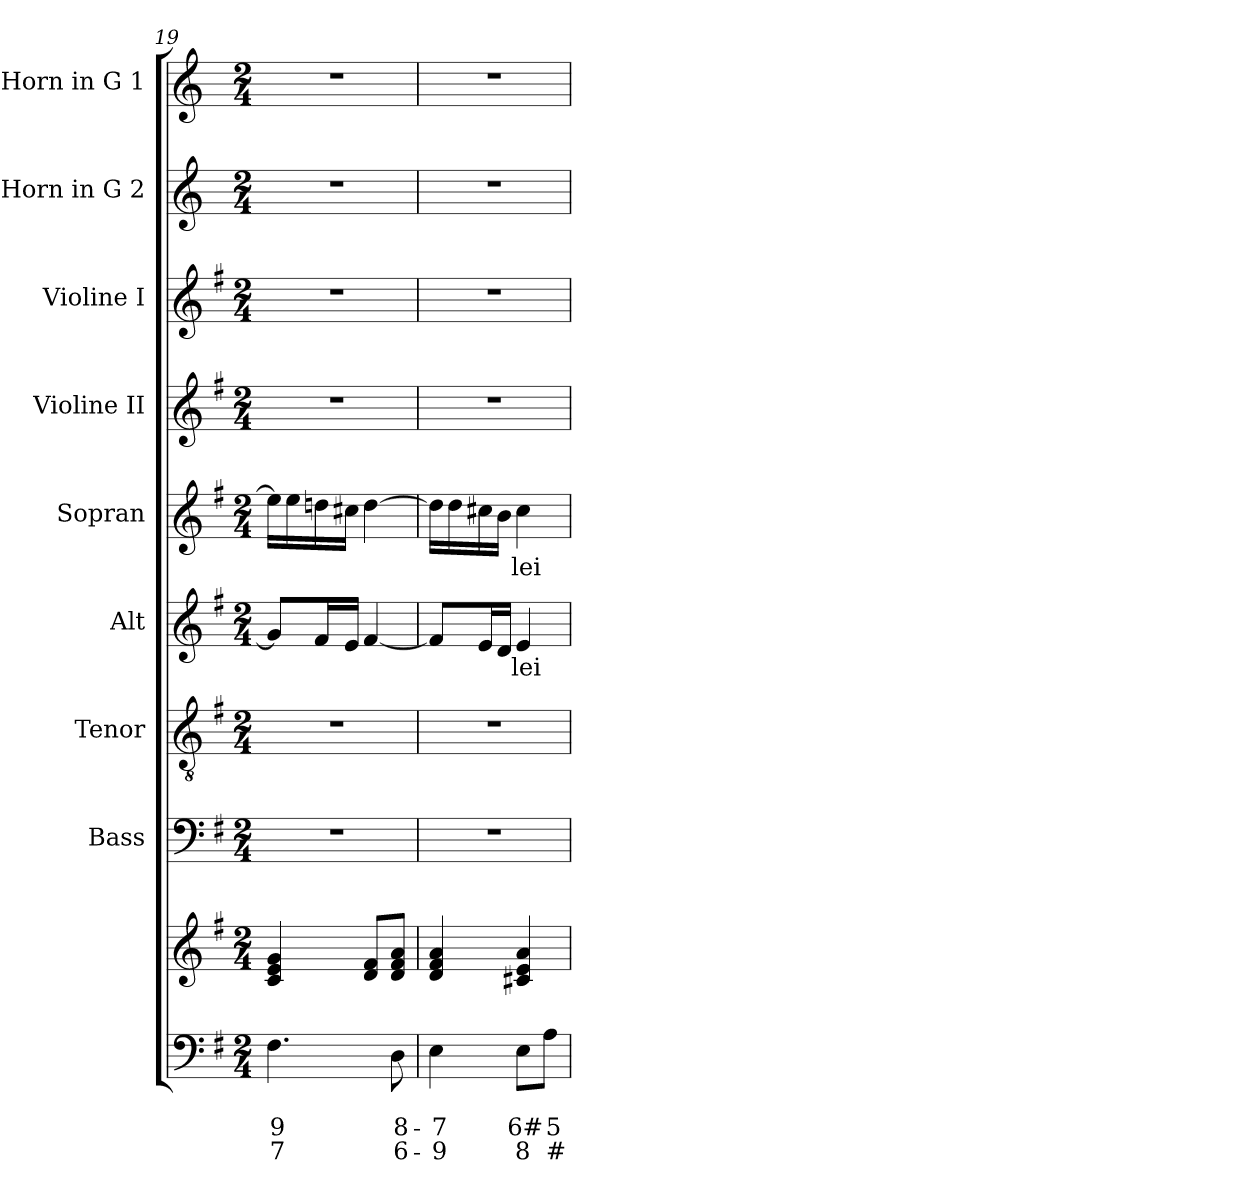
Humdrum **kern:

**kern	**text	**text	**text	**kern	**kern	**kern	**kern	**text	**kern	**text	**kern	**kern	**kern	**kern
*part9	*part9	*part9	*part9	*part9	*part8	*part7	*part6	*part6	*part5	*part5	*part4	*part3	*part2	*part1
*staff10	*staff10	*staff10	*staff10	*staff9	*staff8	*staff7	*staff6	*staff6	*staff5	*staff5	*staff4	*staff3	*staff2	*staff1
*	*	*	*	*	*I"Bass	*I"Tenor	*I"Alt	*	*I"Sopran	*	*I"Violine II	*I"Violine I	*I"Horn in G 2	*I"Horn in G 1
*	*	*	*	*	*I'B.	*I'T.	*I'A.	*	*I'S.	*	*I'Vl. II	*I'Vl. I	*	*
*clefF4	*	*	*	*clefG2	*clefF4	*clefGv2	*clefG2	*	*clefG2	*	*clefG2	*clefG2	*clefG2	*clefG2
*	*	*	*	*	*	*	*	*	*	*	*	*	*ITrd3c5	*ITrd3c5
*k[f#]	*	*	*	*k[f#]	*k[f#]	*k[f#]	*k[f#]	*	*k[f#]	*	*k[f#]	*k[f#]	*k[f#]	*k[f#]
*G:	*	*	*	*G:	*G:	*G:	*G:	*	*G:	*	*G:	*G:	*G:	*G:
*M2/4	*	*	*	*M2/4	*M2/4	*M2/4	*M2/4	*	*M2/4	*	*M2/4	*M2/4	*M2/4	*M2/4
=19	=19	=19	=19	=19	=19	=19	=19	=19	=19	=19	=19	=19	=19	=19
!	!	!LO:LY:b	!LO:LY:b	!	!	!	!	!	!	!	!	!	!	!
4.F#\	.	-9	-7	4c/ 4e/ 4g/	2r	2r	8g/L]	.	16ee\LL]	.	2r	2r	2r	2r
.	.	.	.	.	.	.	.	.	16ee\	.	.	.	.	.
.	.	.	.	.	.	.	16f#/L	.	16ddn\	.	.	.	.	.
.	.	.	.	.	.	.	16e/JJ	.	16cc#X\JJ	.	.	.	.	.
.	.	.	.	8d/ 8f#/L	.	.	[4f#/	.	[4dd\	.	.	.	.	.
!	!	!LO:LY:b	!LO:LY:b	!	!	!	!	!	!	!	!	!	!	!
8D\	.	8-	6-	8d/ 8f#/ 8a/J	.	.	.	.	.	.	.	.	.	.
=20	=20	=20	=20	=20	=20	=20	=20	=20	=20	=20	=20	=20	=20	=20
!	!	!LO:LY:b	!LO:LY:b	!	!	!	!	!	!	!	!	!	!	!
4E\	.	-7	-9	4d/ 4f#/ 4a/	2r	2r	8f#/L]	.	16dd\LL]	.	2r	2r	2r	2r
.	.	.	.	.	.	.	.	.	16dd\	.	.	.	.	.
.	.	.	.	.	.	.	16e/L	.	16cc#X\	.	.	.	.	.
.	.	.	.	.	.	.	16d/JJ	.	16b\JJ	.	.	.	.	.
!	!	!LO:LY:b	!LO:LY:b	!	!	!	!	!LO:LY:b	!	!LO:LY:b	!	!	!	!
8E\L	.	6#	8	4c#X/ 4e/ 4a/	.	.	4e/	-lei-	4cc#\	-lei-	.	.	.	.
!	!	!LO:LY:b	!LO:LY:b	!	!	!	!	!	!	!	!	!	!	!
8A\J	.	5	#	.	.	.	.	.	.	.	.	.	.	.
=	=	=	=	=	=	=	=	=	=	=	=	=	=	=
*-	*-	*-	*-	*-	*-	*-	*-	*-	*-	*-	*-	*-	*-	*-
